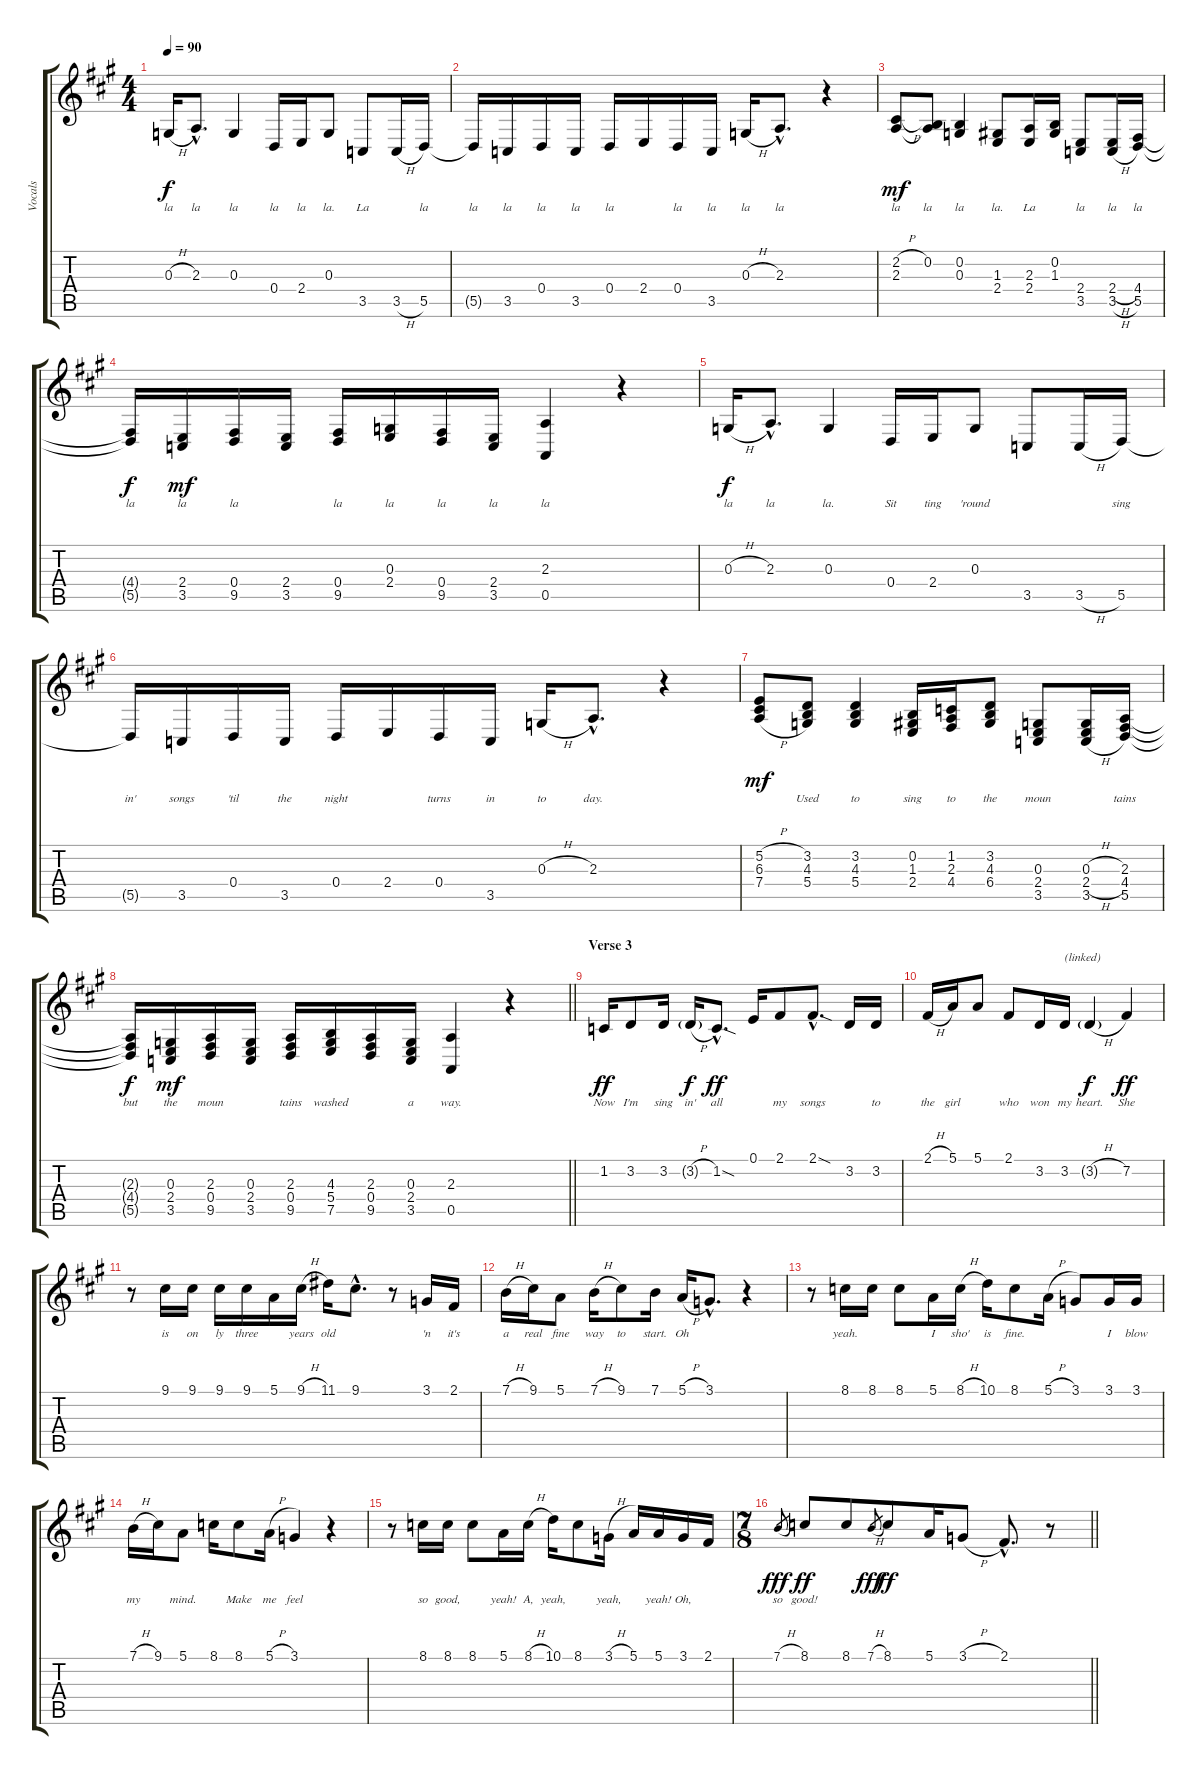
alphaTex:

\track ("Vocals" "Vocals") {instrument oboe}
\staff {score tabs}
\tuning (E4 B3 G3 D3 A2 E2) {hide}
\ts (4 4)
\tempo 90
\clef g2
\ks a
0.3{h}.16{lyrics (0 "la") lyrics (1 "") lyrics (2 "") lyrics (3 "") lyrics (4 "") dy f} 2.3{hac}.8{d lyrics (0 "la") lyrics (1 "") lyrics (2 "") lyrics (3 "") lyrics (4 "")} 0.3.4{lyrics (0 "la") lyrics (1 "") lyrics (2 "") lyrics (3 "") lyrics (4 "")} 0.4.16{lyrics (0 "la") lyrics (1 "") lyrics (2 "") lyrics (3 "") lyrics (4 "")} 2.4.16{lyrics (0 "la") lyrics (1 "") lyrics (2 "") lyrics (3 "") lyrics (4 "")} 0.3.8{lyrics (0 "la.") lyrics (1 "") lyrics (2 "") lyrics (3 "") lyrics (4 "")} 3.5.8{lyrics (0 "La") lyrics (1 "") lyrics (2 "") lyrics (3 "") lyrics (4 "")} 3.5{h}.16{lyrics (0 "") lyrics (1 "") lyrics (2 "") lyrics (3 "") lyrics (4 "")} 5.5.16{lyrics (0 "la") lyrics (1 "") lyrics (2 "") lyrics (3 "") lyrics (4 "")} |
5.5{t}.16{lyrics (0 "la") lyrics (1 "") lyrics (2 "") lyrics (3 "") lyrics (4 "")} 3.5.16{lyrics (0 "la") lyrics (1 "") lyrics (2 "") lyrics (3 "") lyrics (4 "")} 0.4.16{lyrics (0 "la") lyrics (1 "") lyrics (2 "") lyrics (3 "") lyrics (4 "")} 3.5.16{lyrics (0 "la") lyrics (1 "") lyrics (2 "") lyrics (3 "") lyrics (4 "")} 0.4.16{lyrics (0 "la") lyrics (1 "") lyrics (2 "") lyrics (3 "") lyrics (4 "")} 2.4.16{lyrics (0 "") lyrics (1 "") lyrics (2 "") lyrics (3 "") lyrics (4 "")} 0.4.16{lyrics (0 "la") lyrics (1 "") lyrics (2 "") lyrics (3 "") lyrics (4 "")} 3.5.16{lyrics (0 "la") lyrics (1 "") lyrics (2 "") lyrics (3 "") lyrics (4 "")} 0.3{h}.16{lyrics (0 "la") lyrics (1 "") lyrics (2 "") lyrics (3 "") lyrics (4 "")} 2.3{hac}.8{d lyrics (0 "la") lyrics (1 "") lyrics (2 "") lyrics (3 "") lyrics (4 "")} r.4 |
(2.2{h} 2.3).8{lyrics (0 "la") lyrics (1 "") lyrics (2 "") lyrics (3 "") lyrics (4 "") dy mf} (0.2 2.3{t}).8{lyrics (0 "la") lyrics (1 "") lyrics (2 "") lyrics (3 "") lyrics (4 "")} (0.2 0.3).4{lyrics (0 "la") lyrics (1 "") lyrics (2 "") lyrics (3 "") lyrics (4 "")} (1.3 2.4).8{lyrics (0 "la.") lyrics (1 "") lyrics (2 "") lyrics (3 "") lyrics (4 "")} (2.3 2.4).16{lyrics (0 "La") lyrics (1 "") lyrics (2 "") lyrics (3 "") lyrics (4 "")} (0.2 1.3).16{lyrics (0 "") lyrics (1 "") lyrics (2 "") lyrics (3 "") lyrics (4 "")} (2.4 3.5).8{lyrics (0 "la") lyrics (1 "") lyrics (2 "") lyrics (3 "") lyrics (4 "")} (2.4{h} 3.5{h}).16{lyrics (0 "la") lyrics (1 "") lyrics (2 "") lyrics (3 "") lyrics (4 "")} (4.4 5.5).16{lyrics (0 "la") lyrics (1 "") lyrics (2 "") lyrics (3 "") lyrics (4 "")} |
(4.4{t} 5.5{t}).16{lyrics (0 "la") lyrics (1 "") lyrics (2 "") lyrics (3 "") lyrics (4 "") dy f} (2.4 3.5).16{lyrics (0 "la") lyrics (1 "") lyrics (2 "") lyrics (3 "") lyrics (4 "") dy mf} (0.4 9.5).16{lyrics (0 "la") lyrics (1 "") lyrics (2 "") lyrics (3 "") lyrics (4 "")} (2.4 3.5).16{lyrics (0 "") lyrics (1 "") lyrics (2 "") lyrics (3 "") lyrics (4 "")} (0.4 9.5).16{lyrics (0 "la") lyrics (1 "") lyrics (2 "") lyrics (3 "") lyrics (4 "")} (0.3 2.4).16{lyrics (0 "la") lyrics (1 "") lyrics (2 "") lyrics (3 "") lyrics (4 "")} (0.4 9.5).16{lyrics (0 "la") lyrics (1 "") lyrics (2 "") lyrics (3 "") lyrics (4 "")} (2.4 3.5).16{lyrics (0 "la") lyrics (1 "") lyrics (2 "") lyrics (3 "") lyrics (4 "")} (2.3 0.5).4{lyrics (0 "la") lyrics (1 "") lyrics (2 "") lyrics (3 "") lyrics (4 "")} r.4 |
0.3{h}.16{lyrics (0 "la") lyrics (1 "") lyrics (2 "") lyrics (3 "") lyrics (4 "") dy f} 2.3{hac}.8{d lyrics (0 "la") lyrics (1 "") lyrics (2 "") lyrics (3 "") lyrics (4 "")} 0.3.4{lyrics (0 "la.") lyrics (1 "") lyrics (2 "") lyrics (3 "") lyrics (4 "")} 0.4.16{lyrics (0 "Sit") lyrics (1 "") lyrics (2 "") lyrics (3 "") lyrics (4 "")} 2.4.16{lyrics (0 "ting") lyrics (1 "") lyrics (2 "") lyrics (3 "") lyrics (4 "")} 0.3.8{lyrics (0 "'round") lyrics (1 "") lyrics (2 "") lyrics (3 "") lyrics (4 "")} 3.5.8{lyrics (0 "") lyrics (1 "") lyrics (2 "") lyrics (3 "") lyrics (4 "")} 3.5{h}.16{lyrics (0 "") lyrics (1 "") lyrics (2 "") lyrics (3 "") lyrics (4 "")} 5.5.16{lyrics (0 "sing") lyrics (1 "") lyrics (2 "") lyrics (3 "") lyrics (4 "")} |
5.5{t}.16{lyrics (0 "in'") lyrics (1 "") lyrics (2 "") lyrics (3 "") lyrics (4 "")} 3.5.16{lyrics (0 "songs") lyrics (1 "") lyrics (2 "") lyrics (3 "") lyrics (4 "")} 0.4.16{lyrics (0 "'til") lyrics (1 "") lyrics (2 "") lyrics (3 "") lyrics (4 "")} 3.5.16{lyrics (0 "the") lyrics (1 "") lyrics (2 "") lyrics (3 "") lyrics (4 "")} 0.4.16{lyrics (0 "night") lyrics (1 "") lyrics (2 "") lyrics (3 "") lyrics (4 "")} 2.4.16{lyrics (0 "") lyrics (1 "") lyrics (2 "") lyrics (3 "") lyrics (4 "")} 0.4.16{lyrics (0 "turns") lyrics (1 "") lyrics (2 "") lyrics (3 "") lyrics (4 "")} 3.5.16{lyrics (0 "in") lyrics (1 "") lyrics (2 "") lyrics (3 "") lyrics (4 "")} 0.3{h}.16{lyrics (0 "to") lyrics (1 "") lyrics (2 "") lyrics (3 "") lyrics (4 "")} 2.3{hac}.8{d lyrics (0 "day.") lyrics (1 "") lyrics (2 "") lyrics (3 "") lyrics (4 "")} r.4 |
(5.2{h} 6.3{h} 7.4{h}).8{lyrics (0 "") lyrics (1 "") lyrics (2 "") lyrics (3 "") lyrics (4 "") dy mf} (3.2 4.3 5.4).8{lyrics (0 "Used") lyrics (1 "") lyrics (2 "") lyrics (3 "") lyrics (4 "")} (3.2 4.3 5.4).4{lyrics (0 "to") lyrics (1 "") lyrics (2 "") lyrics (3 "") lyrics (4 "")} (0.2 1.3 2.4).16{lyrics (0 "sing") lyrics (1 "") lyrics (2 "") lyrics (3 "") lyrics (4 "")} (1.2 2.3 4.4).16{lyrics (0 "to") lyrics (1 "") lyrics (2 "") lyrics (3 "") lyrics (4 "")} (3.2 4.3 6.4).8{lyrics (0 "the") lyrics (1 "") lyrics (2 "") lyrics (3 "") lyrics (4 "")} (0.3 2.4 3.5).8{lyrics (0 "moun") lyrics (1 "") lyrics (2 "") lyrics (3 "") lyrics (4 "")} (0.3{h} 2.4{h} 3.5{h}).16{lyrics (0 "") lyrics (1 "") lyrics (2 "") lyrics (3 "") lyrics (4 "")} (2.3 4.4 5.5).16{lyrics (0 "tains") lyrics (1 "") lyrics (2 "") lyrics (3 "") lyrics (4 "")} |
\barLineRight lightlight
(2.3{t} 4.4{t} 5.5{t}).16{lyrics (0 "but") lyrics (1 "") lyrics (2 "") lyrics (3 "") lyrics (4 "") dy f} (0.3 2.4 3.5).16{lyrics (0 "the") lyrics (1 "") lyrics (2 "") lyrics (3 "") lyrics (4 "") dy mf} (2.3 0.4 9.5).16{lyrics (0 "moun") lyrics (1 "") lyrics (2 "") lyrics (3 "") lyrics (4 "")} (0.3 2.4 3.5).16{lyrics (0 "") lyrics (1 "") lyrics (2 "") lyrics (3 "") lyrics (4 "")} (2.3 0.4 9.5).16{lyrics (0 "tains") lyrics (1 "") lyrics (2 "") lyrics (3 "") lyrics (4 "")} (4.3 5.4 7.5).16{lyrics (0 "washed") lyrics (1 "") lyrics (2 "") lyrics (3 "") lyrics (4 "")} (2.3 0.4 9.5).16{lyrics (0 "") lyrics (1 "") lyrics (2 "") lyrics (3 "") lyrics (4 "")} (0.3 2.4 3.5).16{lyrics (0 "a") lyrics (1 "") lyrics (2 "") lyrics (3 "") lyrics (4 "")} (2.3 0.5).4{lyrics (0 "way.") lyrics (1 "") lyrics (2 "") lyrics (3 "") lyrics (4 "")} r.4 |
\section ("" "Verse 3")
1.2.16{lyrics (0 "Now") lyrics (1 "") lyrics (2 "") lyrics (3 "") lyrics (4 "") dy ff} 3.2.8{lyrics (0 "I'm") lyrics (1 "") lyrics (2 "") lyrics (3 "") lyrics (4 "")} 3.2.16{lyrics (0 "sing") lyrics (1 "") lyrics (2 "") lyrics (3 "") lyrics (4 "")} 3.2{h g}.16{lyrics (0 "in'") lyrics (1 "") lyrics (2 "") lyrics (3 "") lyrics (4 "") dy f} 1.2{sod hac}.8{d lyrics (0 "all") lyrics (1 "") lyrics (2 "") lyrics (3 "") lyrics (4 "") dy ff} 0.1.16{lyrics (0 "") lyrics (1 "") lyrics (2 "") lyrics (3 "") lyrics (4 "")} 2.1.8{lyrics (0 "my") lyrics (1 "") lyrics (2 "") lyrics (3 "") lyrics (4 "")} 2.1{sod hac}.8{d lyrics (0 "songs") lyrics (1 "") lyrics (2 "") lyrics (3 "") lyrics (4 "")} 3.2.16{lyrics (0 "") lyrics (1 "") lyrics (2 "") lyrics (3 "") lyrics (4 "")} 3.2.16{lyrics (0 "to") lyrics (1 "") lyrics (2 "") lyrics (3 "") lyrics (4 "")} |
2.1{h}.16{lyrics (0 "the") lyrics (1 "") lyrics (2 "") lyrics (3 "") lyrics (4 "")} 5.1.16{lyrics (0 "girl") lyrics (1 "") lyrics (2 "") lyrics (3 "") lyrics (4 "")} 5.1.8{lyrics (0 "") lyrics (1 "") lyrics (2 "") lyrics (3 "") lyrics (4 "")} 2.1.8{lyrics (0 "who") lyrics (1 "") lyrics (2 "") lyrics (3 "") lyrics (4 "")} 3.2.16{lyrics (0 "won") lyrics (1 "") lyrics (2 "") lyrics (3 "") lyrics (4 "")} 3.2.16{txt "(linked)" lyrics (0 "my") lyrics (1 "") lyrics (2 "") lyrics (3 "") lyrics (4 "")} 3.2{h g}.4{lyrics (0 "heart.") lyrics (1 "") lyrics (2 "") lyrics (3 "") lyrics (4 "") dy f} 7.2.4{lyrics (0 "She") lyrics (1 "") lyrics (2 "") lyrics (3 "") lyrics (4 "") dy ff} |
r.8 9.1.16{lyrics (0 "is") lyrics (1 "") lyrics (2 "") lyrics (3 "") lyrics (4 "")} 9.1.16{lyrics (0 "on") lyrics (1 "") lyrics (2 "") lyrics (3 "") lyrics (4 "")} 9.1.16{lyrics (0 "ly") lyrics (1 "") lyrics (2 "") lyrics (3 "") lyrics (4 "")} 9.1.16{lyrics (0 "three") lyrics (1 "") lyrics (2 "") lyrics (3 "") lyrics (4 "")} 5.1.16{lyrics (0 "") lyrics (1 "") lyrics (2 "") lyrics (3 "") lyrics (4 "")} 9.1{h}.16{lyrics (0 "years") lyrics (1 "") lyrics (2 "") lyrics (3 "") lyrics (4 "")} 11.1.16{lyrics (0 "old") lyrics (1 "") lyrics (2 "") lyrics (3 "") lyrics (4 "")} 9.1{hac}.8{d lyrics (0 "") lyrics (1 "") lyrics (2 "") lyrics (3 "") lyrics (4 "")} r.8 3.1.16{lyrics (0 "'n") lyrics (1 "") lyrics (2 "") lyrics (3 "") lyrics (4 "")} 2.1.16{lyrics (0 "it's") lyrics (1 "") lyrics (2 "") lyrics (3 "") lyrics (4 "")} |
7.1{h}.16{lyrics (0 "a") lyrics (1 "") lyrics (2 "") lyrics (3 "") lyrics (4 "")} 9.1.16{lyrics (0 "real") lyrics (1 "") lyrics (2 "") lyrics (3 "") lyrics (4 "")} 5.1.8{lyrics (0 "fine") lyrics (1 "") lyrics (2 "") lyrics (3 "") lyrics (4 "")} 7.1{h}.16{lyrics (0 "way") lyrics (1 "") lyrics (2 "") lyrics (3 "") lyrics (4 "")} 9.1.8{lyrics (0 "to") lyrics (1 "") lyrics (2 "") lyrics (3 "") lyrics (4 "")} 7.1.16{lyrics (0 "start.") lyrics (1 "") lyrics (2 "") lyrics (3 "") lyrics (4 "")} 5.1{h}.16{lyrics (0 "Oh") lyrics (1 "") lyrics (2 "") lyrics (3 "") lyrics (4 "")} 3.1{hac}.8{d lyrics (0 "") lyrics (1 "") lyrics (2 "") lyrics (3 "") lyrics (4 "")} r.4 |
r.8 8.1.16{lyrics (0 "yeah.") lyrics (1 "") lyrics (2 "") lyrics (3 "") lyrics (4 "")} 8.1.16{lyrics (0 "") lyrics (1 "") lyrics (2 "") lyrics (3 "") lyrics (4 "")} 8.1.8{lyrics (0 "") lyrics (1 "") lyrics (2 "") lyrics (3 "") lyrics (4 "")} 5.1.16{lyrics (0 "I") lyrics (1 "") lyrics (2 "") lyrics (3 "") lyrics (4 "")} 8.1{h}.16{lyrics (0 "sho'") lyrics (1 "") lyrics (2 "") lyrics (3 "") lyrics (4 "")} 10.1.16{lyrics (0 "is") lyrics (1 "") lyrics (2 "") lyrics (3 "") lyrics (4 "")} 8.1.8{lyrics (0 "fine.") lyrics (1 "") lyrics (2 "") lyrics (3 "") lyrics (4 "")} 5.1{h}.16{lyrics (0 "") lyrics (1 "") lyrics (2 "") lyrics (3 "") lyrics (4 "")} 3.1.8{lyrics (0 "") lyrics (1 "") lyrics (2 "") lyrics (3 "") lyrics (4 "")} 3.1.16{lyrics (0 "I") lyrics (1 "") lyrics (2 "") lyrics (3 "") lyrics (4 "")} 3.1.16{lyrics (0 "blow") lyrics (1 "") lyrics (2 "") lyrics (3 "") lyrics (4 "")} |
7.1{h}.16{lyrics (0 "my") lyrics (1 "") lyrics (2 "") lyrics (3 "") lyrics (4 "")} 9.1.16{lyrics (0 "") lyrics (1 "") lyrics (2 "") lyrics (3 "") lyrics (4 "")} 5.1.8{lyrics (0 "mind.") lyrics (1 "") lyrics (2 "") lyrics (3 "") lyrics (4 "")} 8.1.16{lyrics (0 "") lyrics (1 "") lyrics (2 "") lyrics (3 "") lyrics (4 "")} 8.1.8{lyrics (0 "Make") lyrics (1 "") lyrics (2 "") lyrics (3 "") lyrics (4 "")} 5.1{h}.16{lyrics (0 "me") lyrics (1 "") lyrics (2 "") lyrics (3 "") lyrics (4 "")} 3.1.4{lyrics (0 "feel") lyrics (1 "") lyrics (2 "") lyrics (3 "") lyrics (4 "")} r.4 |
r.8 8.1.16{lyrics (0 "so") lyrics (1 "") lyrics (2 "") lyrics (3 "") lyrics (4 "")} 8.1.16{lyrics (0 "good,") lyrics (1 "") lyrics (2 "") lyrics (3 "") lyrics (4 "")} 8.1.8{lyrics (0 "") lyrics (1 "") lyrics (2 "") lyrics (3 "") lyrics (4 "")} 5.1.16{lyrics (0 "yeah!") lyrics (1 "") lyrics (2 "") lyrics (3 "") lyrics (4 "")} 8.1{h}.16{lyrics (0 "A,") lyrics (1 "") lyrics (2 "") lyrics (3 "") lyrics (4 "")} 10.1.16{lyrics (0 "yeah,") lyrics (1 "") lyrics (2 "") lyrics (3 "") lyrics (4 "")} 8.1.8{lyrics (0 "") lyrics (1 "") lyrics (2 "") lyrics (3 "") lyrics (4 "")} 3.1{h}.16{lyrics (0 "yeah,") lyrics (1 "") lyrics (2 "") lyrics (3 "") lyrics (4 "")} 5.1.16{lyrics (0 "") lyrics (1 "") lyrics (2 "") lyrics (3 "") lyrics (4 "")} 5.1.16{lyrics (0 "yeah!") lyrics (1 "") lyrics (2 "") lyrics (3 "") lyrics (4 "")} 3.1.16{lyrics (0 "Oh,") lyrics (1 "") lyrics (2 "") lyrics (3 "") lyrics (4 "")} 2.1.16{lyrics (0 "") lyrics (1 "") lyrics (2 "") lyrics (3 "") lyrics (4 "")} |
\ts (7 8)
\barLineRight lightlight
7.1{h}.8{lyrics (0 "so") lyrics (1 "") lyrics (2 "") lyrics (3 "") lyrics (4 "") gr dy fff} 8.1.8{lyrics (0 "good!") lyrics (1 "") lyrics (2 "") lyrics (3 "") lyrics (4 "") dy ff} 8.1.8 7.1{h}.8{gr dy fff} 8.1.8{dy ff} 5.1.16 3.1{h}.8 2.1{hac}.8{d} r.8
